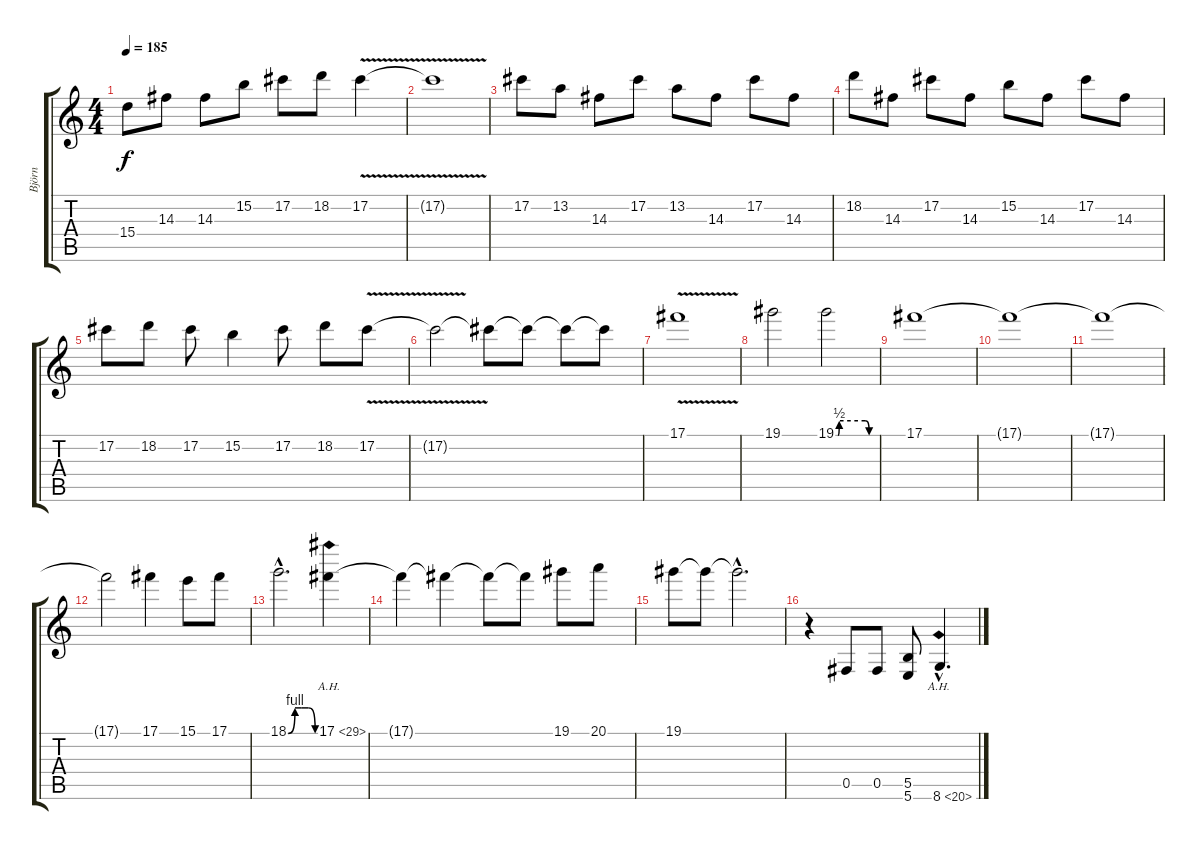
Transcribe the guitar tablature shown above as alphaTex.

\track ("Björn" "Björn") {instrument distortionguitar}
\staff {score tabs}
\tuning (Db4 Ab3 E3 B2 Gb2 B1) {hide}
\ts (4 4)
\tempo 185
\clef g2
\ks c
15.4.8{dy f} 14.3.8 14.3.8 15.2.8 17.2.8 18.2.8 17.2{v}.4 |
17.2{t}.1 |
17.2.8 13.2.8 14.3.8 17.2.8 13.2.8 14.3.8 17.2.8 14.3.8 |
18.2.8 14.3.8 17.2.8 14.3.8 15.2.8 14.3.8 17.2.8 14.3.8 |
17.2.8 18.2.8 17.2.8 15.2.4 17.2.8 18.2.8 17.2{v}.8 |
17.2{t}.2 17.2{t}.8 17.2{t}.8 17.2{t}.8 17.2{t}.8 |
17.1{v}.1 |
19.1.2 19.1{be (custom 0 0 3 0 5 2 44 2 50 0 60 0)}.2 |
17.1.1 |
17.1{t}.1 |
17.1{t}.1{balance 5} |
17.1{t}.2{balance 7} 17.1.4 15.1.8 17.1.8 |
18.1{be (custom 0 0 15 4 30 4 45 4 60 0) hac}.2{d} 17.1{ah 12}.4 |
17.1{t}.4 17.1{t}.4 17.1{t}.8 17.1{t}.8 19.1.8 20.1.8 |
19.1.8 19.1{t}.8 19.1{hac t}.2{d} |
r.4 0.5.8 0.5.8 (5.5 5.6).8 8.6{ah 12 hac}.4{d instrument guitarharmonics}
